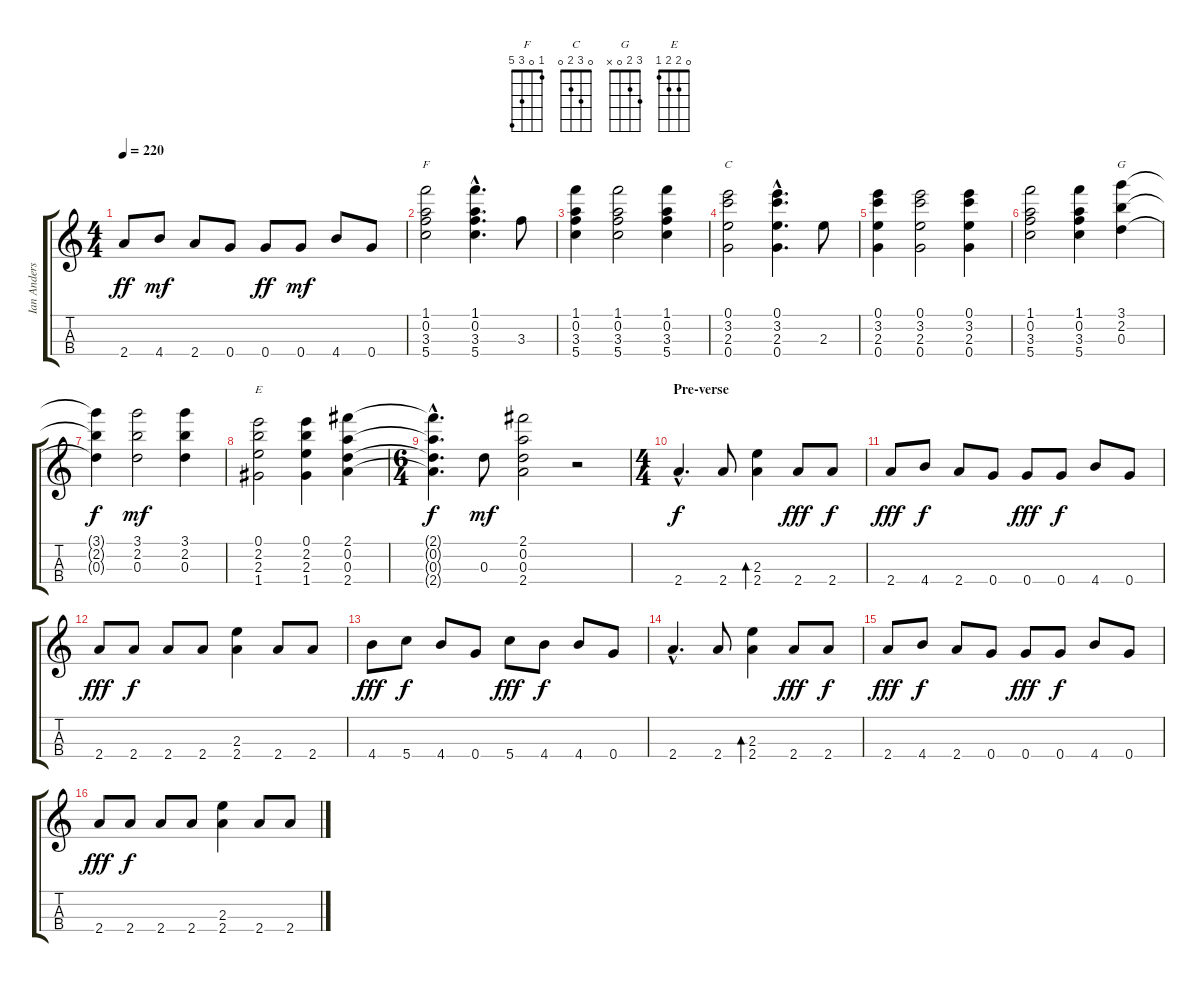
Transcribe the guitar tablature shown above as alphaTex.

\track ("Ian Anderson (Mandolin)" "Ian Anders") {instrument banjo}
\staff {score tabs}
\tuning (E5 A4 D4 G3) {hide}
\displaytranspose 12
\chord ("F" 1 0 3 5)
\chord ("C" 0 3 2 0)
\chord ("G" 3 2 0 x)
\chord ("E" 0 2 2 1)
\ts (4 4)
\tempo 220
\clef g2
\ks c
2.4.8{dy ff} 4.4.8{dy mf} 2.4.8 0.4.8 0.4.8{dy ff} 0.4.8{dy mf} 4.4.8 0.4.8 |
(1.1 0.2 3.3 5.4).2{ch "F"} (1.1{hac} 0.2{hac} 3.3{hac} 5.4{hac}).4{d} 3.3.8 |
(1.1 0.2 3.3 5.4).4 (1.1 0.2 3.3 5.4).2 (1.1 0.2 3.3 5.4).4 |
(0.1 3.2 2.3 0.4).2{ch "C"} (0.1{hac} 3.2{hac} 2.3{hac} 0.4{hac}).4{d} 2.3.8 |
(0.1 3.2 2.3 0.4).4 (0.1 3.2 2.3 0.4).2 (0.1 3.2 2.3 0.4).4 |
(1.1 0.2 3.3 5.4).2 (1.1 0.2 3.3 5.4).4 (3.1 2.2 0.3).4{ch "G"} |
(3.1{t} 2.2{t} 0.3{t}).4{dy f} (3.1 2.2 0.3).2{dy mf} (3.1 2.2 0.3).4 |
(0.1 2.2 2.3 1.4).2{ch "E"} (0.1 2.2 2.3 1.4).4 (2.1 0.2 0.3 2.4).4 |
\ts (6 4)
(2.1{hac t} 0.2{hac t} 0.3{hac t} 2.4{hac t}).4{d dy f} 0.3.8{dy mf} (2.1 0.2 0.3 2.4).2 r.2 |
\ts (4 4)
\section ("" "Pre-verse")
2.4{hac}.4{d dy f} 2.4.8 (2.3 2.4).4{bd 480} 2.4.8{dy fff} 2.4.8{dy f} |
2.4.8{dy fff} 4.4.8{dy f} 2.4.8 0.4.8 0.4.8{dy fff} 0.4.8{dy f} 4.4.8 0.4.8 |
2.4.8{dy fff} 2.4.8{dy f} 2.4.8 2.4.8 (2.3 2.4).4 2.4.8 2.4.8 |
4.4.8{dy fff} 5.4.8{dy f} 4.4.8 0.4.8 5.4.8{dy fff} 4.4.8{dy f} 4.4.8 0.4.8 |
2.4{hac}.4{d} 2.4.8 (2.3 2.4).4{bd 480} 2.4.8{dy fff} 2.4.8{dy f} |
2.4.8{dy fff} 4.4.8{dy f} 2.4.8 0.4.8 0.4.8{dy fff} 0.4.8{dy f} 4.4.8 0.4.8 |
2.4.8{dy fff} 2.4.8{dy f} 2.4.8 2.4.8 (2.3 2.4).4 2.4.8 2.4.8
